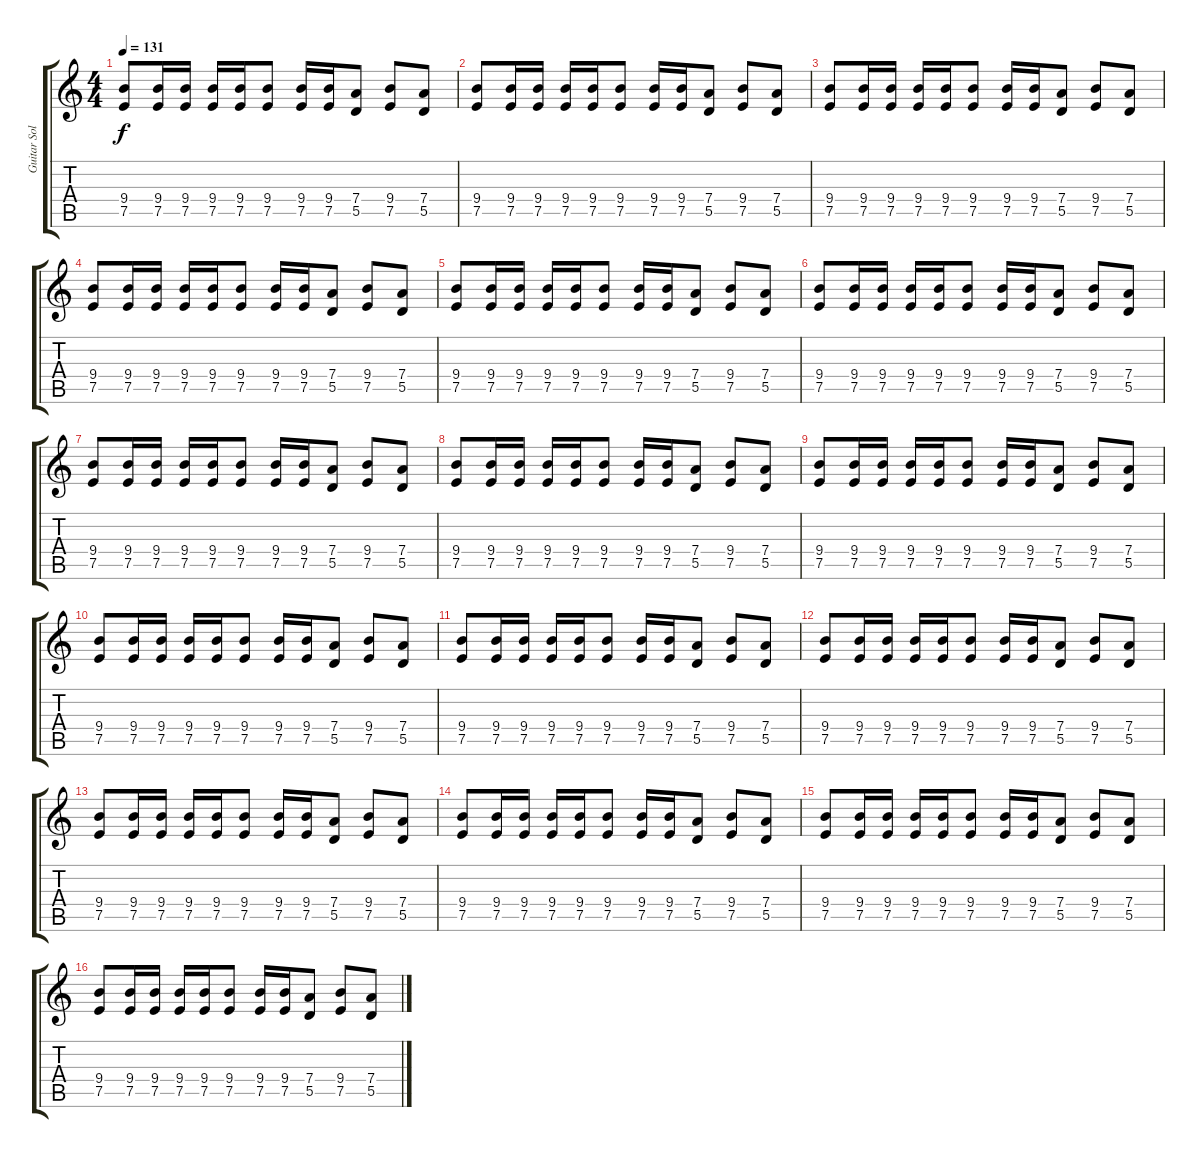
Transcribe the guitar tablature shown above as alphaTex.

\track ("Guitar Solo And Fills" "Guitar Sol") {instrument distortionguitar}
\staff {score tabs}
\tuning (E4 B3 G3 D3 A2 E2) {hide}
\ts (4 4)
\tempo 131
\clef g2
\ks c
(9.4 7.5).8{dy f} (9.4 7.5).16 (9.4 7.5).16 (9.4 7.5).16 (9.4 7.5).16 (9.4 7.5).8 (9.4 7.5).16 (9.4 7.5).16 (7.4 5.5).8 (9.4 7.5).8 (7.4 5.5).8 |
(9.4 7.5).8 (9.4 7.5).16 (9.4 7.5).16 (9.4 7.5).16 (9.4 7.5).16 (9.4 7.5).8 (9.4 7.5).16 (9.4 7.5).16 (7.4 5.5).8 (9.4 7.5).8 (7.4 5.5).8 |
(9.4 7.5).8 (9.4 7.5).16 (9.4 7.5).16 (9.4 7.5).16 (9.4 7.5).16 (9.4 7.5).8 (9.4 7.5).16 (9.4 7.5).16 (7.4 5.5).8 (9.4 7.5).8 (7.4 5.5).8 |
(9.4 7.5).8 (9.4 7.5).16 (9.4 7.5).16 (9.4 7.5).16 (9.4 7.5).16 (9.4 7.5).8 (9.4 7.5).16 (9.4 7.5).16 (7.4 5.5).8 (9.4 7.5).8 (7.4 5.5).8 |
(9.4 7.5).8 (9.4 7.5).16 (9.4 7.5).16 (9.4 7.5).16 (9.4 7.5).16 (9.4 7.5).8 (9.4 7.5).16 (9.4 7.5).16 (7.4 5.5).8 (9.4 7.5).8 (7.4 5.5).8 |
(9.4 7.5).8 (9.4 7.5).16 (9.4 7.5).16 (9.4 7.5).16 (9.4 7.5).16 (9.4 7.5).8 (9.4 7.5).16 (9.4 7.5).16 (7.4 5.5).8 (9.4 7.5).8 (7.4 5.5).8 |
(9.4 7.5).8 (9.4 7.5).16 (9.4 7.5).16 (9.4 7.5).16 (9.4 7.5).16 (9.4 7.5).8 (9.4 7.5).16 (9.4 7.5).16 (7.4 5.5).8 (9.4 7.5).8 (7.4 5.5).8 |
(9.4 7.5).8 (9.4 7.5).16 (9.4 7.5).16 (9.4 7.5).16 (9.4 7.5).16 (9.4 7.5).8 (9.4 7.5).16 (9.4 7.5).16 (7.4 5.5).8 (9.4 7.5).8 (7.4 5.5).8 |
(9.4 7.5).8 (9.4 7.5).16 (9.4 7.5).16 (9.4 7.5).16 (9.4 7.5).16 (9.4 7.5).8 (9.4 7.5).16 (9.4 7.5).16 (7.4 5.5).8 (9.4 7.5).8 (7.4 5.5).8 |
(9.4 7.5).8 (9.4 7.5).16 (9.4 7.5).16 (9.4 7.5).16 (9.4 7.5).16 (9.4 7.5).8 (9.4 7.5).16 (9.4 7.5).16 (7.4 5.5).8 (9.4 7.5).8 (7.4 5.5).8 |
(9.4 7.5).8 (9.4 7.5).16 (9.4 7.5).16 (9.4 7.5).16 (9.4 7.5).16 (9.4 7.5).8 (9.4 7.5).16 (9.4 7.5).16 (7.4 5.5).8 (9.4 7.5).8 (7.4 5.5).8 |
(9.4 7.5).8 (9.4 7.5).16 (9.4 7.5).16 (9.4 7.5).16 (9.4 7.5).16 (9.4 7.5).8 (9.4 7.5).16 (9.4 7.5).16 (7.4 5.5).8 (9.4 7.5).8 (7.4 5.5).8 |
(9.4 7.5).8 (9.4 7.5).16 (9.4 7.5).16 (9.4 7.5).16 (9.4 7.5).16 (9.4 7.5).8 (9.4 7.5).16 (9.4 7.5).16 (7.4 5.5).8 (9.4 7.5).8 (7.4 5.5).8 |
(9.4 7.5).8 (9.4 7.5).16 (9.4 7.5).16 (9.4 7.5).16 (9.4 7.5).16 (9.4 7.5).8 (9.4 7.5).16 (9.4 7.5).16 (7.4 5.5).8 (9.4 7.5).8 (7.4 5.5).8 |
(9.4 7.5).8 (9.4 7.5).16 (9.4 7.5).16 (9.4 7.5).16 (9.4 7.5).16 (9.4 7.5).8 (9.4 7.5).16 (9.4 7.5).16 (7.4 5.5).8 (9.4 7.5).8 (7.4 5.5).8 |
(9.4 7.5).8 (9.4 7.5).16 (9.4 7.5).16 (9.4 7.5).16 (9.4 7.5).16 (9.4 7.5).8 (9.4 7.5).16 (9.4 7.5).16 (7.4 5.5).8 (9.4 7.5).8 (7.4 5.5).8
